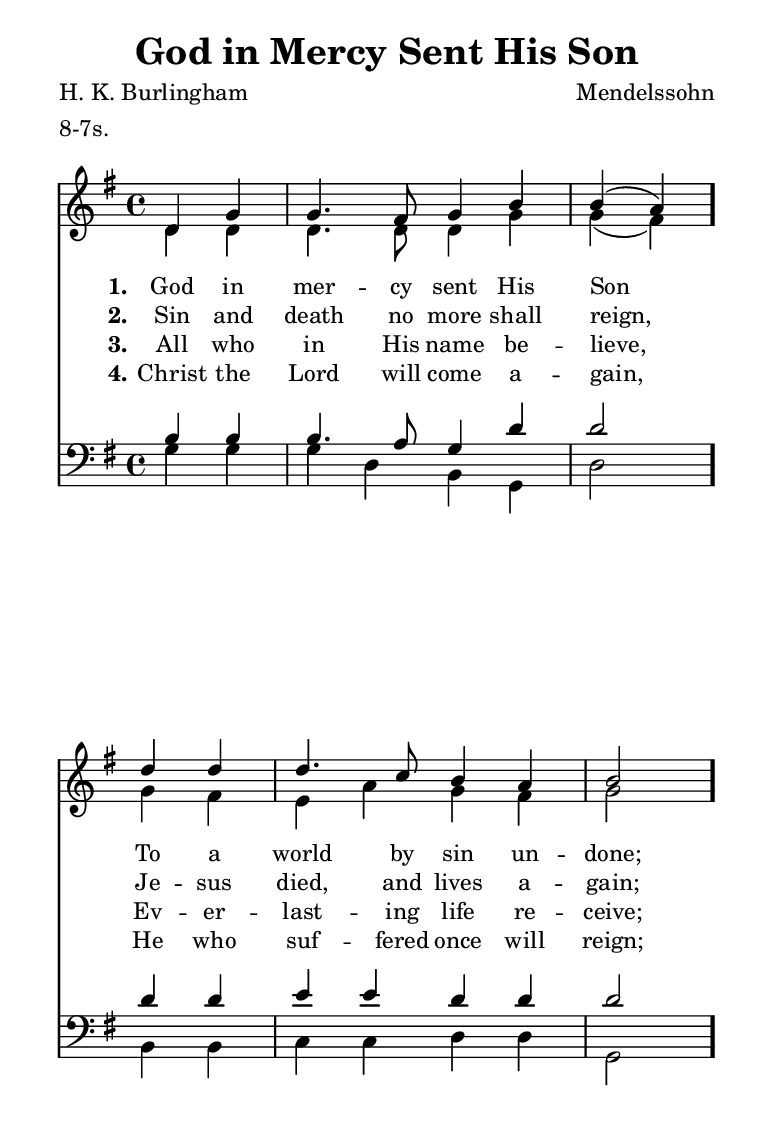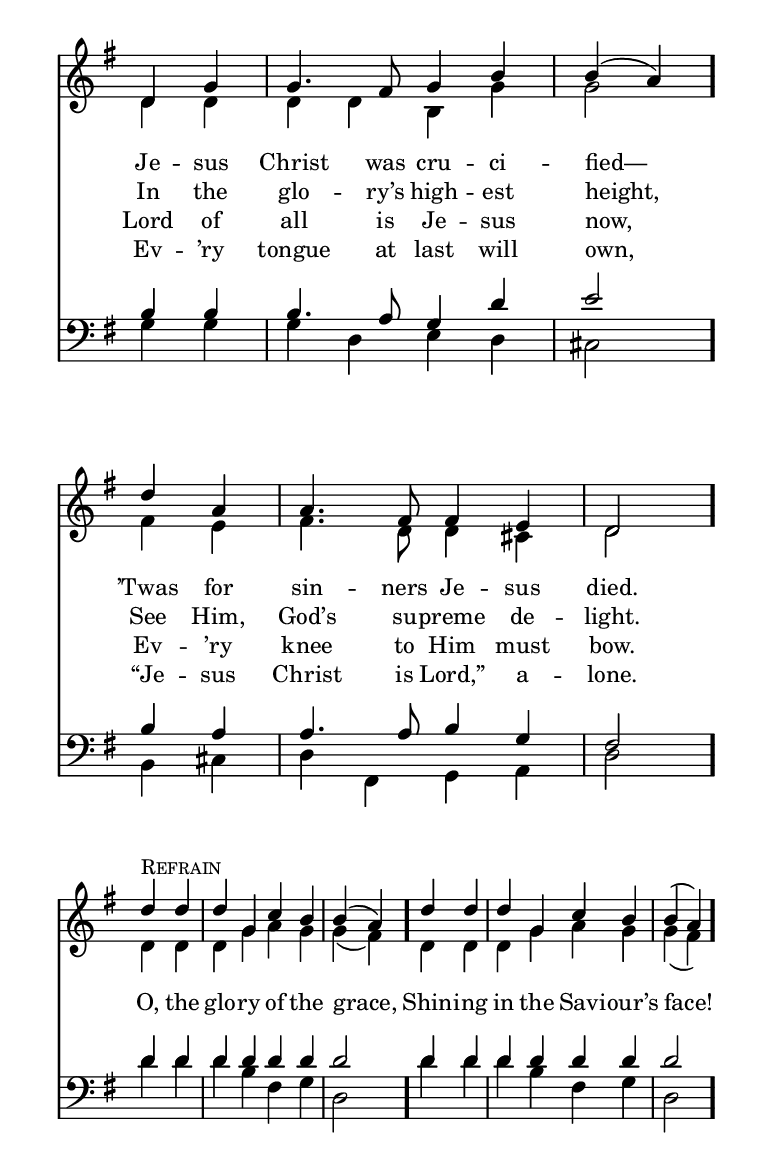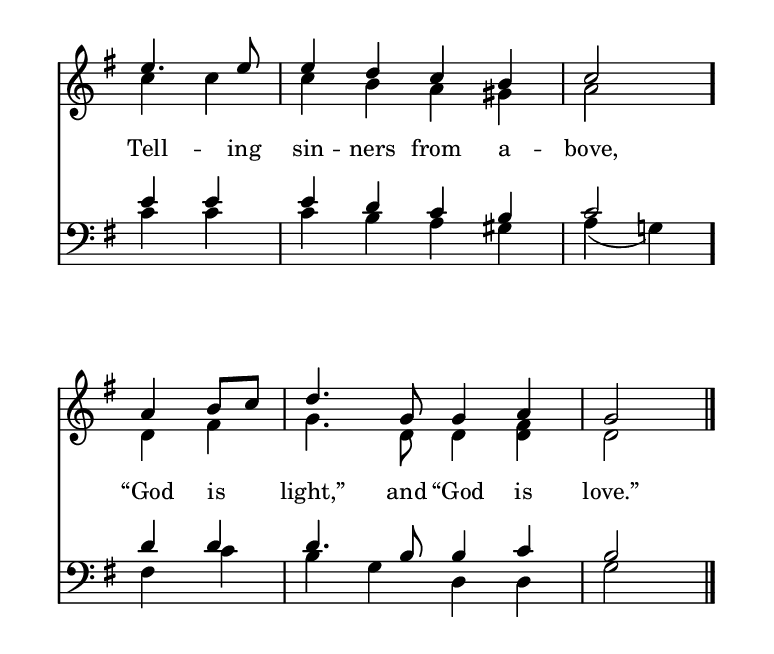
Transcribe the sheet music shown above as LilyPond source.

\include "common/global.ily"
\paper {
  \include "common/paper.ily"
  %ragged-bottom = ##t
  %ragged-last-bottom = ##t
  %systems-per-page = ##f
  %page-count = ##f
}

\header{
  hymnnumber = "16"
  title = "God in Mercy Sent His Son"
  tunename = "Herald Angels"
  meter = "8-7s."
  poet = "H. K. Burlingham"
  composer = "Mendelssohn"
  %copyright = ""
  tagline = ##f
}

% for fermata in MIDI
ta = { \tempo 4=80 }
tb = { \tempo 4=40 }

patternAA = { c4 c4 | c4. c8 c4 c4 | c4( c4) } % Line 1 soprano / alto / bass, Line 3 soprano
patternAB = { c4 c4 | c4. c8 c4 c4 | c2 } % Line 1 tenor, Line 2 soprano, Line 3 tenor, Line 4 soprano / alto / tenor
patternAC = { c4 c8[ c8 ] | c4. c8 c4 c4 | c2 } % Refrain line 4 soprano

patternBA = { c4 c4 | c4 c4 c4 c4 | c2 } % Line 2 alto, Line 3 alto / bass, Line 4 bass, Refrain line 1 / 2 tenor / bass, Refrain line 3 tenor, Refrain line 4 bass
patternBB = { c4 c4 | c4 c4 c4 c4 | c4( c4) } % Refrain line 1 / 2 soprano / alto, Refrain line 3 bass
patternBC = { c4. c8 | c4 c4 c4 c4 | c2 } % Refrain line 3 soprano

global = {
  \include "common/overrides.ily"
  \override Staff.TimeSignature.style = #'()
  \time 4/4
  \override Score.MetronomeMark.transparent = ##t % hide all fermata changes too
  \ta
  \key g \major
  \partial 2
  \autoBeamOff
}

notesSoprano = {
\global
\relative c' {

  \changePitch \patternAA { d g   | g fis g b   | b a }
  \changePitch \patternAB { d d   | d c b a     | b   }
  \changePitch \patternAA { d, g  | g fis g b   | b a }
  \changePitch \patternAB { d a   | a fis fis e | d   }

  << s^\markup { \small \caps "Refrain" }
  \changePitch \patternBB { d' d  | d g, c b    | b a } >>
  \changePitch \patternBB { d d   | d g, c b    | b a }
  \changePitch \patternBC { e' e  | e d c b     | c   }
  \changePitch \patternAC { a b c | d g, g a    | g   }

  \bar "|."

}
}

notesAlto = {
\global
\relative e' {

  \changePitch \patternAA { d d    | d d d g       | g fis }
  \changePitch \patternBA { g fis  | e a g fis     | g     }
  \changePitch \patternBA { d d    | d d b g'      | g     }
  \changePitch \patternAB { fis e  | fis d d cis   | d     }

  \changePitch \patternBB { d d    | d g a g       | g fis }
  \changePitch \patternBB { d d    | d g a g       | g fis }
  \changePitch \patternBA { c' c   | c b a gis     | a     }
  \changePitch \patternAB { d, fis | g d d <d fis> | d     }

}
}

notesTenor = {
\global
\relative a {

  \changePitch \patternAB { b b  | b a g d' | d   }
  \changePitch \patternBA { d d  | e e d d  | d   }
  \changePitch \patternAB { b b  | b a g d' | e   }
  \changePitch \patternAB { b a  | a a b g  | fis }

  \changePitch \patternBA { d' d | d d d d  | d   }
  \changePitch \patternBA { d d  | d d d d  | d   }
  \changePitch \patternBA { e e  | e d c b  | c   }
  \changePitch \patternAB { d d  | d b b c  | b   }

}
}

notesBass = {
\global
\relative f {

  \changePitch \patternBA { g g    | g d b g    | d'   }
  \changePitch \patternBA { b b    | c c d d    | g,   }
  \changePitch \patternBA { g' g   | g d e d    | cis  }
  \changePitch \patternBA { b cis! | d fis, g a | d    }

  \changePitch \patternBA { d' d   | d b fis g  | d    }
  \changePitch \patternBA { d' d   | d b fis g  | d    }
% TODO optional notes
%<<
  \changePitch \patternBB { c' c   | c b a gis  | a g! }
%\\
%  \override NoteHead.font-size = #-4 { c,2 | c2 c4 e4 }
%>>
  \changePitch \patternBA { fis c' | b g d d    | g    }

}
}

Refrain = \lyricmode {

O, the glo -- ry of the grace, \bar "."
Shin -- ing in the Sav -- iour’s face! \bar "." \break
Tell -- ing sin -- ners from a -- bove, \bar "."
“God is light,” and “God is love.” \bar "." \break

}

wordsA = \lyricmode {
\set stanza = "1."

God in mer -- cy sent His Son \bar "."
To a world by sin un -- done; \bar "." \break
Je -- sus Christ was cru -- ci -- fied— \bar "."
’Twas for sin -- ners Je -- sus died. \bar "." \break

}

wordsB = \lyricmode {
\set stanza = "2."

Sin and death no more shall reign,
Je -- sus died, and lives a -- gain;
In the glo -- ry’s high -- est height,
See Him, God’s su -- preme de -- light.

\Refrain

}

wordsC = \lyricmode {
\set stanza = "3."

All who in His name be -- lieve,
Ev -- er -- last -- ing life re -- ceive;
Lord of all is Je -- sus now,
Ev -- ’ry knee to Him must bow.

}

wordsD = \lyricmode {
\set stanza = "4."

Christ the Lord will come a -- gain,
He who suf -- fered once will reign;
Ev -- ’ry tongue at last will own,
“Je -- sus Christ is Lord,” a -- lone.

}

\score {
  \context ChoirStaff <<
    \context Staff = upper <<
      \set ChoirStaff.systemStartDelimiter = #'SystemStartBar
      \context Voice  = sopranos { \voiceOne << \notesSoprano >> }
      \context Voice  = altos { \voiceTwo << \notesAlto >> }
      \context Lyrics = one   \lyricsto sopranos \wordsA
      \context Lyrics = two   \lyricsto sopranos \wordsB
      \context Lyrics = three \lyricsto sopranos \wordsC
      \context Lyrics = four  \lyricsto sopranos \wordsD
      %\context Lyrics = five  \lyricsto sopranos \wordsE
    >>
    \context Staff = men <<
      \clef bass
      \context Voice  = tenors { \voiceOne << \notesTenor >> }
      \context Voice  = basses { \voiceTwo << \notesBass >> }
    >>
  >>
  \layout {
    \include "common/layout.ily"
  }
  \midi{
    \include "common/midi.ily"
  }
}

\version "2.18.0"  % necessary for upgrading to future LilyPond versions.

% vi:set et ts=2 sw=2 ai nocindent syntax=lilypond:
